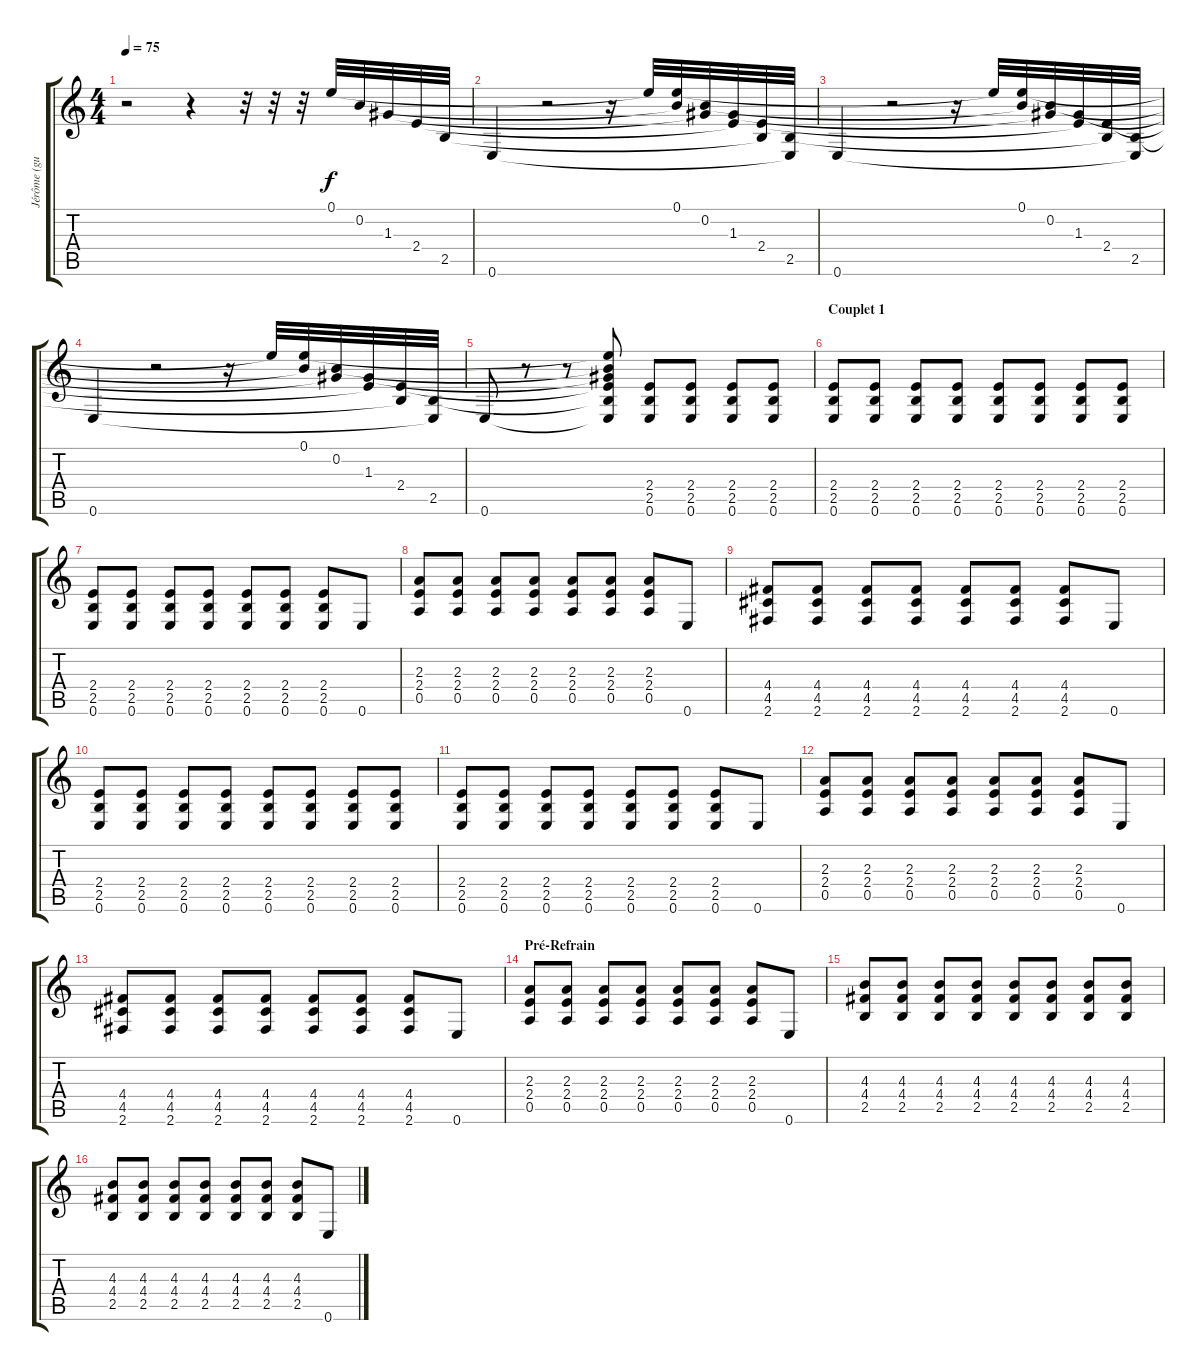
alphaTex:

\track ("Jérôme (guitare)" "Jérôme (gu") {instrument distortionguitar}
\staff {score tabs}
\tuning (E4 B3 G3 D3 A2 E2) {hide}
\ts (4 4)
\tempo 75
\clef g2
\ks c
r.2{dy f instrument distortionguitar} r.4 r.32 r.32 r.32 0.1.32 0.2.32 1.3.32 2.4.32 2.5.32 |
0.6.4 r.2 r.16 0.1{t}.32 (0.1 0.2{t}).32 (0.2 1.3{t}).32 (1.3 2.4{t}).32 (2.4 2.5{t}).32 (2.5 0.6{t}).32 |
0.6.4 r.2 r.16 0.1{t}.32 (0.1 0.2{t}).32 (0.2 1.3{t}).32 (1.3 2.4{t}).32 (2.4 2.5{t}).32 (2.5 0.6{t}).32 |
0.6.4 r.2 r.16 0.1{t}.32 (0.1 0.2{t}).32 (0.2 1.3{t}).32 (1.3 2.4{t}).32 (2.4 2.5{t}).32 (2.5 0.6{t}).32 |
0.6.8 r.8 r.8 (0.1{t} 0.2{t} 1.3{t} 2.4{t} 2.5{t} 0.6{t}).8 (2.4 2.5 0.6).8 (2.4 2.5 0.6).8 (2.4 2.5 0.6).8 (2.4 2.5 0.6).8 |
\section ("" "Couplet 1")
(2.4 2.5 0.6).8 (2.4 2.5 0.6).8 (2.4 2.5 0.6).8 (2.4 2.5 0.6).8 (2.4 2.5 0.6).8 (2.4 2.5 0.6).8 (2.4 2.5 0.6).8 (2.4 2.5 0.6).8 |
(2.4 2.5 0.6).8 (2.4 2.5 0.6).8 (2.4 2.5 0.6).8 (2.4 2.5 0.6).8 (2.4 2.5 0.6).8 (2.4 2.5 0.6).8 (2.4 2.5 0.6).8 0.6.8 |
(2.3 2.4 0.5).8 (2.3 2.4 0.5).8 (2.3 2.4 0.5).8 (2.3 2.4 0.5).8 (2.3 2.4 0.5).8 (2.3 2.4 0.5).8 (2.3 2.4 0.5).8 0.6.8 |
(4.4 4.5 2.6).8 (4.4 4.5 2.6).8 (4.4 4.5 2.6).8 (4.4 4.5 2.6).8 (4.4 4.5 2.6).8 (4.4 4.5 2.6).8 (4.4 4.5 2.6).8 0.6.8 |
(2.4 2.5 0.6).8 (2.4 2.5 0.6).8 (2.4 2.5 0.6).8 (2.4 2.5 0.6).8 (2.4 2.5 0.6).8 (2.4 2.5 0.6).8 (2.4 2.5 0.6).8 (2.4 2.5 0.6).8 |
(2.4 2.5 0.6).8 (2.4 2.5 0.6).8 (2.4 2.5 0.6).8 (2.4 2.5 0.6).8 (2.4 2.5 0.6).8 (2.4 2.5 0.6).8 (2.4 2.5 0.6).8 0.6.8 |
(2.3 2.4 0.5).8 (2.3 2.4 0.5).8 (2.3 2.4 0.5).8 (2.3 2.4 0.5).8 (2.3 2.4 0.5).8 (2.3 2.4 0.5).8 (2.3 2.4 0.5).8 0.6.8 |
(4.4 4.5 2.6).8 (4.4 4.5 2.6).8 (4.4 4.5 2.6).8 (4.4 4.5 2.6).8 (4.4 4.5 2.6).8 (4.4 4.5 2.6).8 (4.4 4.5 2.6).8 0.6.8 |
\section ("" "Pré-Refrain")
(2.3 2.4 0.5).8 (2.3 2.4 0.5).8 (2.3 2.4 0.5).8 (2.3 2.4 0.5).8 (2.3 2.4 0.5).8 (2.3 2.4 0.5).8 (2.3 2.4 0.5).8 0.6.8 |
(4.3 4.4 2.5).8 (4.3 4.4 2.5).8 (4.3 4.4 2.5).8 (4.3 4.4 2.5).8 (4.3 4.4 2.5).8 (4.3 4.4 2.5).8 (4.3 4.4 2.5).8 (4.3 4.4 2.5).8 |
(4.3 4.4 2.5).8 (4.3 4.4 2.5).8 (4.3 4.4 2.5).8 (4.3 4.4 2.5).8 (4.3 4.4 2.5).8 (4.3 4.4 2.5).8 (4.3 4.4 2.5).8 0.6.8
